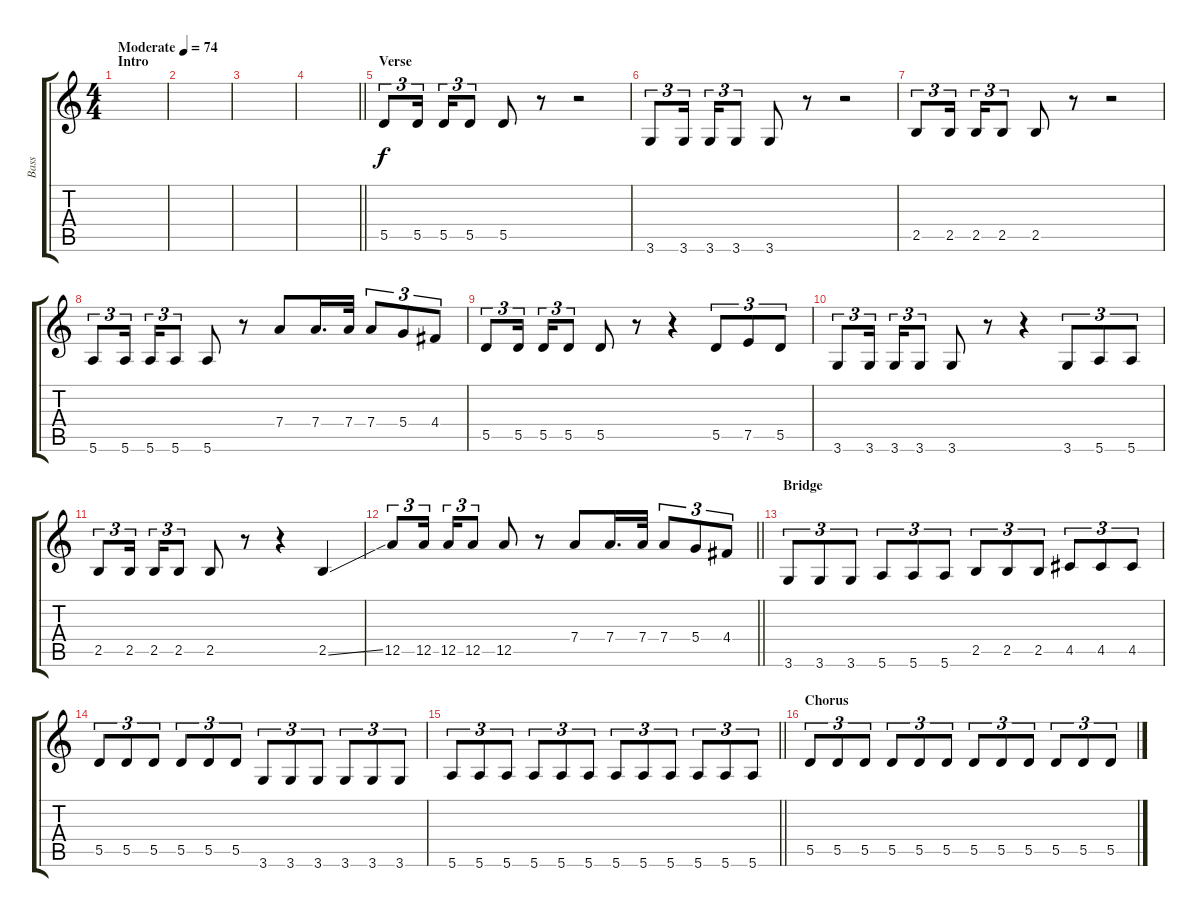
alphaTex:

\track ("Bass" "Bass") {instrument electricbassfinger}
\staff {score tabs}
\tuning (E4 B3 G3 D3 A2 E2) {hide}
\ts (4 4)
\section ("" "Intro")
\tempo (74 "Moderate")
\clef g2
\ks c
|
|
|
\barLineRight lightlight
|
\section ("" "Verse")
5.5.8{tu (3 2)} 5.5.16{tu (3 2) beam splitsecondary} 5.5.16{tu (3 2)} 5.5.8{tu (3 2)} 5.5.8 r.8 r.2 |
3.6.8{tu (3 2)} 3.6.16{tu (3 2) beam splitsecondary} 3.6.16{tu (3 2)} 3.6.8{tu (3 2)} 3.6.8 r.8 r.2 |
2.5.8{tu (3 2)} 2.5.16{tu (3 2) beam splitsecondary} 2.5.16{tu (3 2)} 2.5.8{tu (3 2)} 2.5.8 r.8 r.2 |
5.6.8{tu (3 2)} 5.6.16{tu (3 2) beam splitsecondary} 5.6.16{tu (3 2)} 5.6.8{tu (3 2)} 5.6.8 r.8 7.4.8 7.4.16{d} 7.4.32 7.4.8{tu (3 2)} 5.4.8{tu (3 2)} 4.4.8{tu (3 2)} |
5.5.8{tu (3 2)} 5.5.16{tu (3 2) beam splitsecondary} 5.5.16{tu (3 2)} 5.5.8{tu (3 2)} 5.5.8 r.8 r.4 5.5.8{tu (3 2)} 7.5.8{tu (3 2)} 5.5.8{tu (3 2)} |
3.6.8{tu (3 2)} 3.6.16{tu (3 2) beam splitsecondary} 3.6.16{tu (3 2)} 3.6.8{tu (3 2)} 3.6.8 r.8 r.4 3.6.8{tu (3 2)} 5.6.8{tu (3 2)} 5.6.8{tu (3 2)} |
2.5.8{tu (3 2)} 2.5.16{tu (3 2) beam splitsecondary} 2.5.16{tu (3 2)} 2.5.8{tu (3 2)} 2.5.8 r.8 r.4 2.5{ss}.4 |
\barLineRight lightlight
12.5.8{tu (3 2)} 12.5.16{tu (3 2) beam splitsecondary} 12.5.16{tu (3 2)} 12.5.8{tu (3 2)} 12.5.8 r.8 7.4.8 7.4.16{d} 7.4.32 7.4.8{tu (3 2)} 5.4.8{tu (3 2)} 4.4.8{tu (3 2)} |
\section ("" "Bridge")
3.6.8{tu (3 2)} 3.6.8{tu (3 2)} 3.6.8{tu (3 2)} 5.6.8{tu (3 2)} 5.6.8{tu (3 2)} 5.6.8{tu (3 2)} 2.5.8{tu (3 2)} 2.5.8{tu (3 2)} 2.5.8{tu (3 2)} 4.5.8{tu (3 2)} 4.5.8{tu (3 2)} 4.5.8{tu (3 2)} |
5.5.8{tu (3 2)} 5.5.8{tu (3 2)} 5.5.8{tu (3 2)} 5.5.8{tu (3 2)} 5.5.8{tu (3 2)} 5.5.8{tu (3 2)} 3.6.8{tu (3 2)} 3.6.8{tu (3 2)} 3.6.8{tu (3 2)} 3.6.8{tu (3 2)} 3.6.8{tu (3 2)} 3.6.8{tu (3 2)} |
\barLineRight lightlight
5.6.8{tu (3 2)} 5.6.8{tu (3 2)} 5.6.8{tu (3 2)} 5.6.8{tu (3 2)} 5.6.8{tu (3 2)} 5.6.8{tu (3 2)} 5.6.8{tu (3 2)} 5.6.8{tu (3 2)} 5.6.8{tu (3 2)} 5.6.8{tu (3 2)} 5.6.8{tu (3 2)} 5.6.8{tu (3 2)} |
\section ("" "Chorus")
5.5.8{tu (3 2)} 5.5.8{tu (3 2)} 5.5.8{tu (3 2)} 5.5.8{tu (3 2)} 5.5.8{tu (3 2)} 5.5.8{tu (3 2)} 5.5.8{tu (3 2)} 5.5.8{tu (3 2)} 5.5.8{tu (3 2)} 5.5.8{tu (3 2)} 5.5.8{tu (3 2)} 5.5.8{tu (3 2)}
